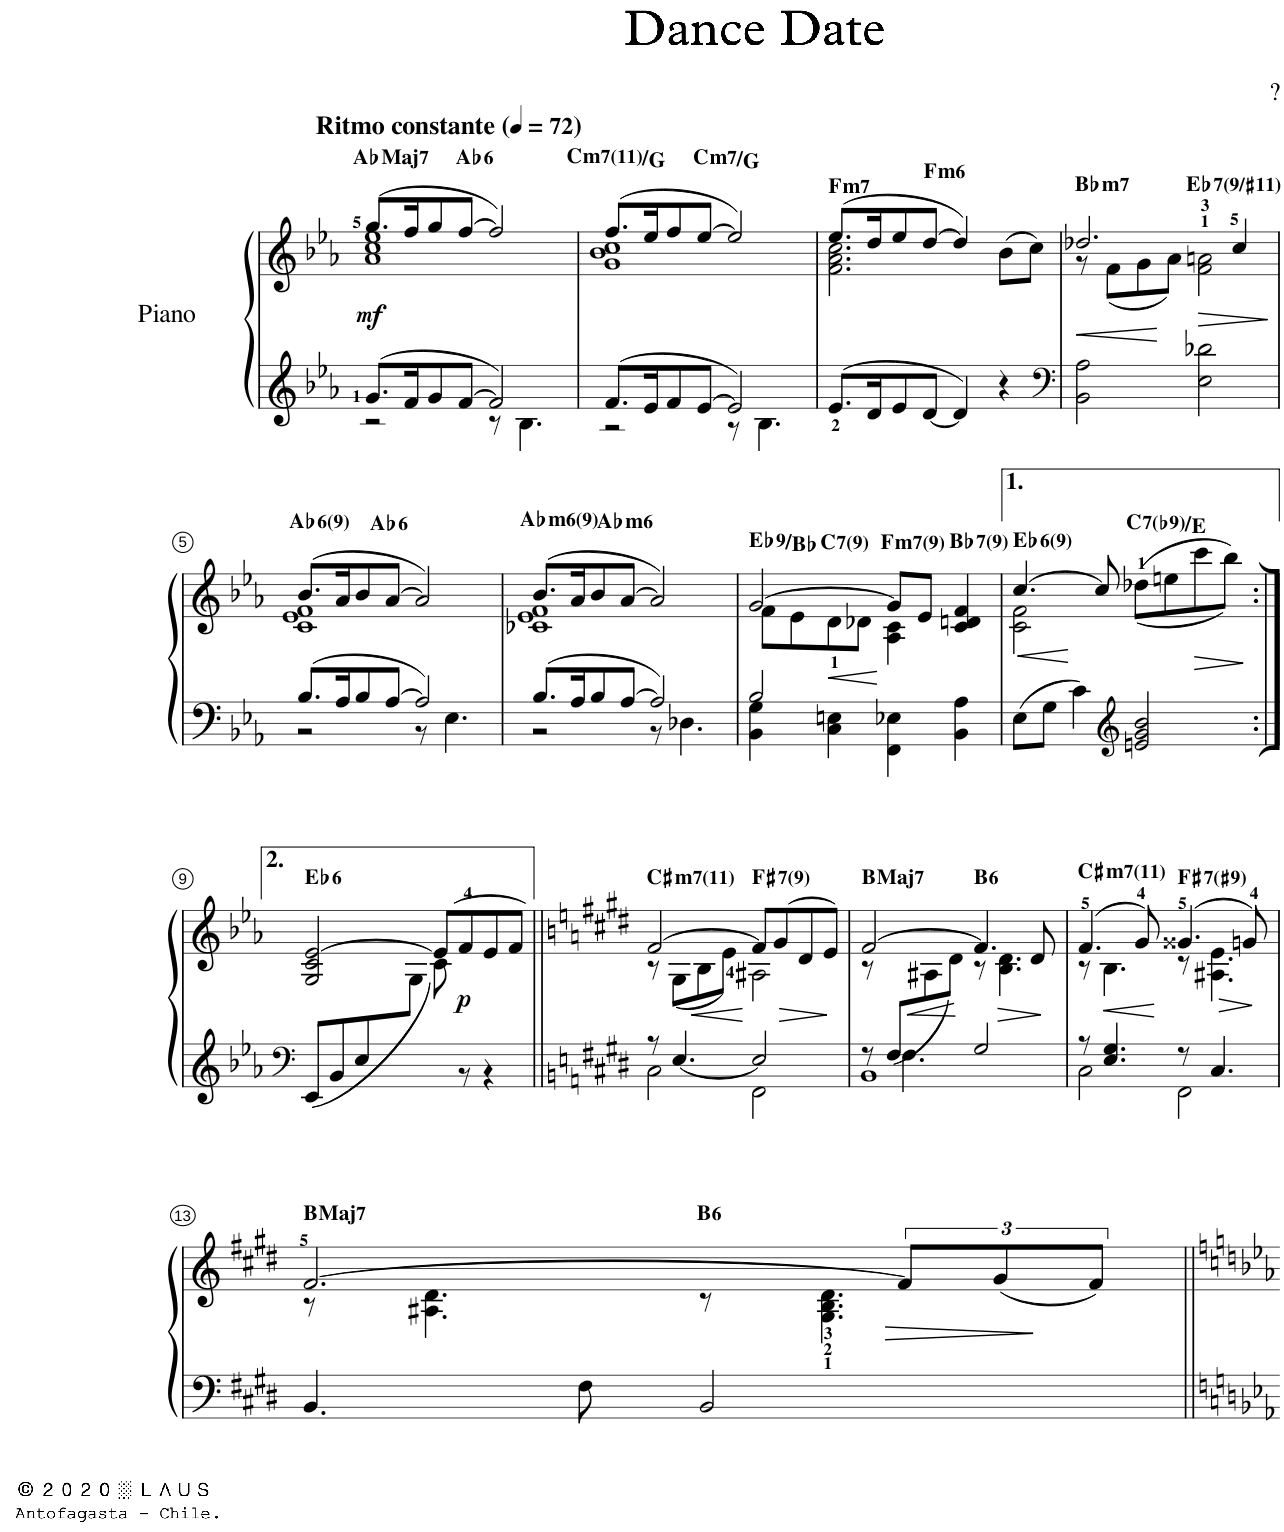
**kern	**kern	**dynam	**harte
*part1	*part1	*part1	*part1
*staff2	*staff1	*staff1/2	*
*I"Piano	*	*	*
*I'Pno.	*	*	*
*clefG2	*clefG2	*	*
*k[b-e-a-]	*k[b-e-a-]	*	*
*M4/4	*M4/4	*	*
*MM72	*MM72	*	*
=1	=1	=1	=1
*^	*^	*	*
!	!	!LO:TX:a:B:t=Ritmo constante	!	!	!
!	!	!LO:TX:b:t=Piano	!	!	!
!	!	!	!	!LO:DY:b	!LO:H:kt=Maj7
8.g/L	2r	(>8.gg/L	1a- 1cc 1ee-	mf	Ab:maj7
16f/K	.	16ff/K	.	.	.
8g/	.	8gg/	.	.	.
[>8f/J	.	[>8ff/J	.	.	.
!	!	!	!	!	!LO:H:kt=6
2f/]	8r	2ff/])	.	.	Ab:maj6
.	4.B-\	.	.	.	.
=2	=2	=2	=2	=2	=2
!	!	!	!	!	!LO:H:kt=m7
8.f/L	2r	(>8.ff/L	1g 1b- 1cc	.	C:min7(11)/5
16e-/K	.	16ee-/K	.	.	.
8f/	.	8ff/	.	.	.
[>8e-/J	.	[>8ee-/J	.	.	.
!	!	!	!	!	!LO:H:kt=m7
2e-/]	8r	2ee-/])	.	.	C:min7/5
.	4.B-\	.	.	.	.
=3	=3	=3	=3	=3	=3
!	!	!	!	!	!LO:H:kt=m7
*v	*v	*	*	*	*
8.e-/L	(>8.ee-/L	2.f\ 2.a-\ 2.cc\	.	F:min7
16d/K	16dd/K	.	.	.
8e-/	8ee-/	.	.	.
[8d/J	[>8dd/J	.	.	.
!	!	!	!	!LO:H:kt=m6
4d/]	4dd/])	.	.	F:min6
4r	(8b-\L	4ryy	.	.
.	8cc\J)	.	.	.
=4	=4	=4	=4	=4
*clefF4	*	*	*	*
*^	*	*	*	*
!	!	!	!	!LO:HP:b	!LO:H:kt=m7
1ryy	2BB-\ 2A-\	2.dd-X/	8r	<	Bb:min7
.	.	.	(<8f\L	.	.
.	.	.	8g\	.	.
.	.	.	8a-\J)	[	.
!	!	!	!	!	!LO:H:kt=7
.	2E-\ 2d-X\	.	2f\>> 2an\>>	.	Eb:7(9,#11)
.	.	4cc/	.	.	.
!!LO:LB:g=z	!!
=5	=5	=5	=5	=5	=5
!	!	!	!	!	!LO:H:kt=6
8.B-/L	2r	(>8.b-/L	1c 1e- 1f	.	Ab:maj6(9)
16A-/K	.	16a-/K	.	.	.
8B-/	.	8b-/	.	.	.
[>8A-/J	.	[>8a-/J	.	.	.
!	!	!	!	!	!LO:H:kt=6
2A-/]	8r	2a-/])	.	.	Ab:maj6
.	4.E-\	.	.	.	.
=6	=6	=6	=6	=6	=6
!	!	!	!	!	!LO:H:kt=m6
8.B-/L	2r	(>8.b-/L	1c-X 1e- 1f	.	Ab:min6(9)
16A-/K	.	16a-/K	.	.	.
8B-/	.	8b-/	.	.	.
[>8A-/J	.	[>8a-/J	.	.	.
!	!	!	!	!	!LO:H:kt=m6
2A-/]	8r	2a-/])	.	.	Ab:min6
.	4.D-X\	.	.	.	.
=7	=7	=7	=7	=7	=7
!	!	!	!	!	!LO:H:kt=9
2B-/	4BB-\ 4G\	[>2g/	8f\L	.	Eb:9/5
.	.	.	8e-\	.	.
!	!	!	!	!LO:HP:b=2	!LO:H:kt=7
.	4C\ 4En\	.	8d\	<	C:7(9)
.	.	.	8d-X\J	.	.
!	!	!	!	!	!LO:H:kt=m7
2ryy	4FF\ 4E-X\	8g/L]	4A-\ 4c\	.	F:min7(9)
.	.	8e-/J	.	.	.
!	!	!	!	!	!LO:H:kt=7
.	4BB-\ 4A-\	4c/ 4dn/ 4f/	4ryy	.	Bb:7(9)
=8	=8	=8	=8	=8	=8
!	!	!	!	!LO:HP:b	!LO:H:kt=6
*v	*v	*	*	*	*
8E-\L	[4.cc/	2c\ 2f\	<	Eb:maj6(9)
8G\J	.	.	.	.
4c\	.	.	.	.
.	8cc/]	.	[	.
*clefG2	*	*	*	*
!	!	!	!	!LO:H:kt=7
2en/ 2g/ 2b-/	(<(8dd-X\L	2ryy	.	C:7(b9)/3
.	8een\	.	.	.
!	!	!	!LO:HP:b	!
.	8ccc\	.	>	.
.	8bb-\J))	.	.	.
*	*v	*v	*	*
.	.	[	.
!!LO:LB:g=z
=9:|!	=9:|!	=9:|!	=9:|!
*clefF4	*	*	*
*^	*^	*	*
!	!	!	!	!	!LO:H:kt=6
1ryy	(<8EE-/L	2G/ 2c/ [2e-/	4.ryy	.	Eb:maj6
.	8BB-/	.	.	.	.
.	8E-/	.	.	.	.
.	4ryy	.	8G\J	.	.
.	.	(>8e-/L]	8c\)	.	.
!	!	!	!	!LO:DY:b	!
.	8r	8f/	4.ryy	p	.
.	4r	8e-/	.	.	.
.	.	8f/J)	.	.	.
=10||	=10||	=10||	=10||	=10||	=10||
*k[f#c#g#d#]	*	*k[f#c#g#d#]	*	*	*
!	!	!	!	!	!LO:H:kt=m7
8r	2C#\	[>2f#/	8r	.	C#:min7(11)
[<4.E/	.	.	(<8G#\L	.	.
.	.	.	8B\	.	.
.	.	.	8e\J)	.	.
!	!	!	!	!	!LO:H:kt=7
2E/]	2FF#\	8f#/L]	2A#X\	]	F#:7(9)
.	.	(8g#/	.	.	.
.	.	8d#/	.	.	.
.	.	8e/J)	.	.	.
=11	=11	=11	=11	=11	=11
*	*^	*	*	*	*
!	!	!	!	!	!	!LO:H:kt=Maj7
8ryy	8r	1BB	[2f#/	8r	.	B:maj7
(<8F#/L	4.F#\	.	.	8ryy	.	.
2.ryy	.	.	.	8A#X\	.	.
.	.	.	.	8d#\J)	.	.
!	!	!	!	!	!LO:HP:b=2	!LO:H:kt=6
.	2G#/	.	4.f#/]	8r	>	B:maj6
.	.	.	.	4.B\ 4.d#\	.	.
.	.	.	8d#/	.	.	.
*	*v	*v	*	*	*	*
=12	=12	=12	=12	=12	=12
!	!	!	!	!	!LO:H:kt=m7
8r	2C#\	(4.f#/	8r	.	C#:min7(11)
!	!	!	!	!LO:HP:b=2	!
4.E/ 4.G#/	.	.	4.B\	<	.
.	.	8g#/)	.	.	.
!	!	!	!	!	!LO:H:kt=7
8r	2FF#\	(4.g##X/	8r	]	F#:7(#9)
!	!	!	!	!LO:HP:b	!
4.C#/	.	.	4.A#X\ 4.e\	>	.
.	.	8gn</)	.	.	.
*v	*v	*	*	*	*
*	*v	*v	*	*
.	.	]	.
!!LO:LB:g=z
=13	=13	=13	=13
*^	*^	*	*
!	!	!	!	!	!LO:H:kt=Maj7
1ryy	4.BB/	[>2.f#/	8r	.	B:maj7
.	.	.	4.A#X\ 4.d#\	.	.
.	8F#\	.	.	.	.
!	!	!	!	!	!LO:H:kt=6
.	2BB/	.	8r	.	B:maj6
.	.	.	4.G#\ 4.B\ 4.d#\	.	.
.	.	12f#/L]	.	.	.
.	.	(<12g#/	.	[	.
.	.	12f#/J)	.	.	.
*v	*v	*	*	*	*
*	*v	*v	*	*
=||	=||	=||	=||
*-	*-	*-	*-
